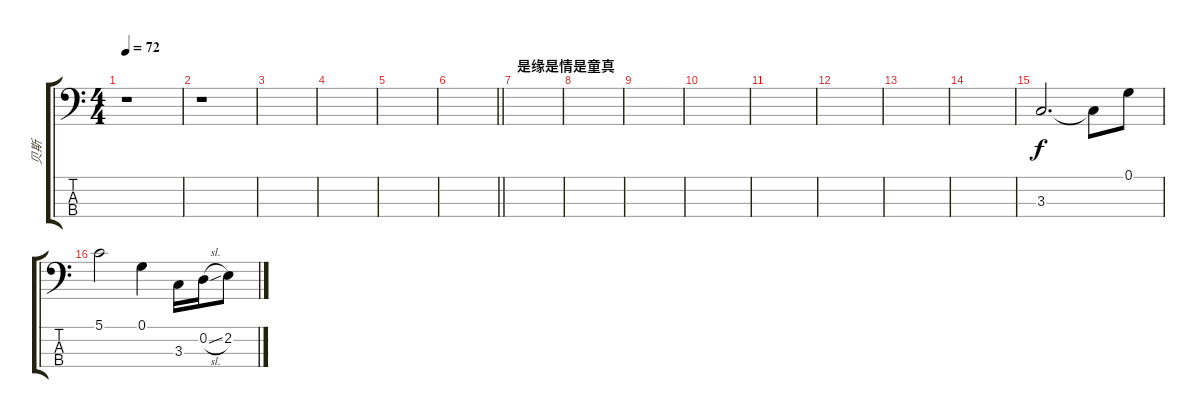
\track ("贝斯" "贝斯") {instrument electricbassfinger}
\staff {score tabs}
\tuning (G2 D2 A1 E1) {hide}
\ts (4 4)
\tempo 72
\clef f4
\ks c
r.1{dy f} |
r.1 |
|
|
|
\barLineRight lightlight
|
\section ("" "是缘是情是童真")
|
|
|
|
|
|
|
|
3.3.2{d} 3.3{t}.8 0.1.8 |
5.1.2 0.1.4 3.3.16 0.2{sl}.16 2.2.8
